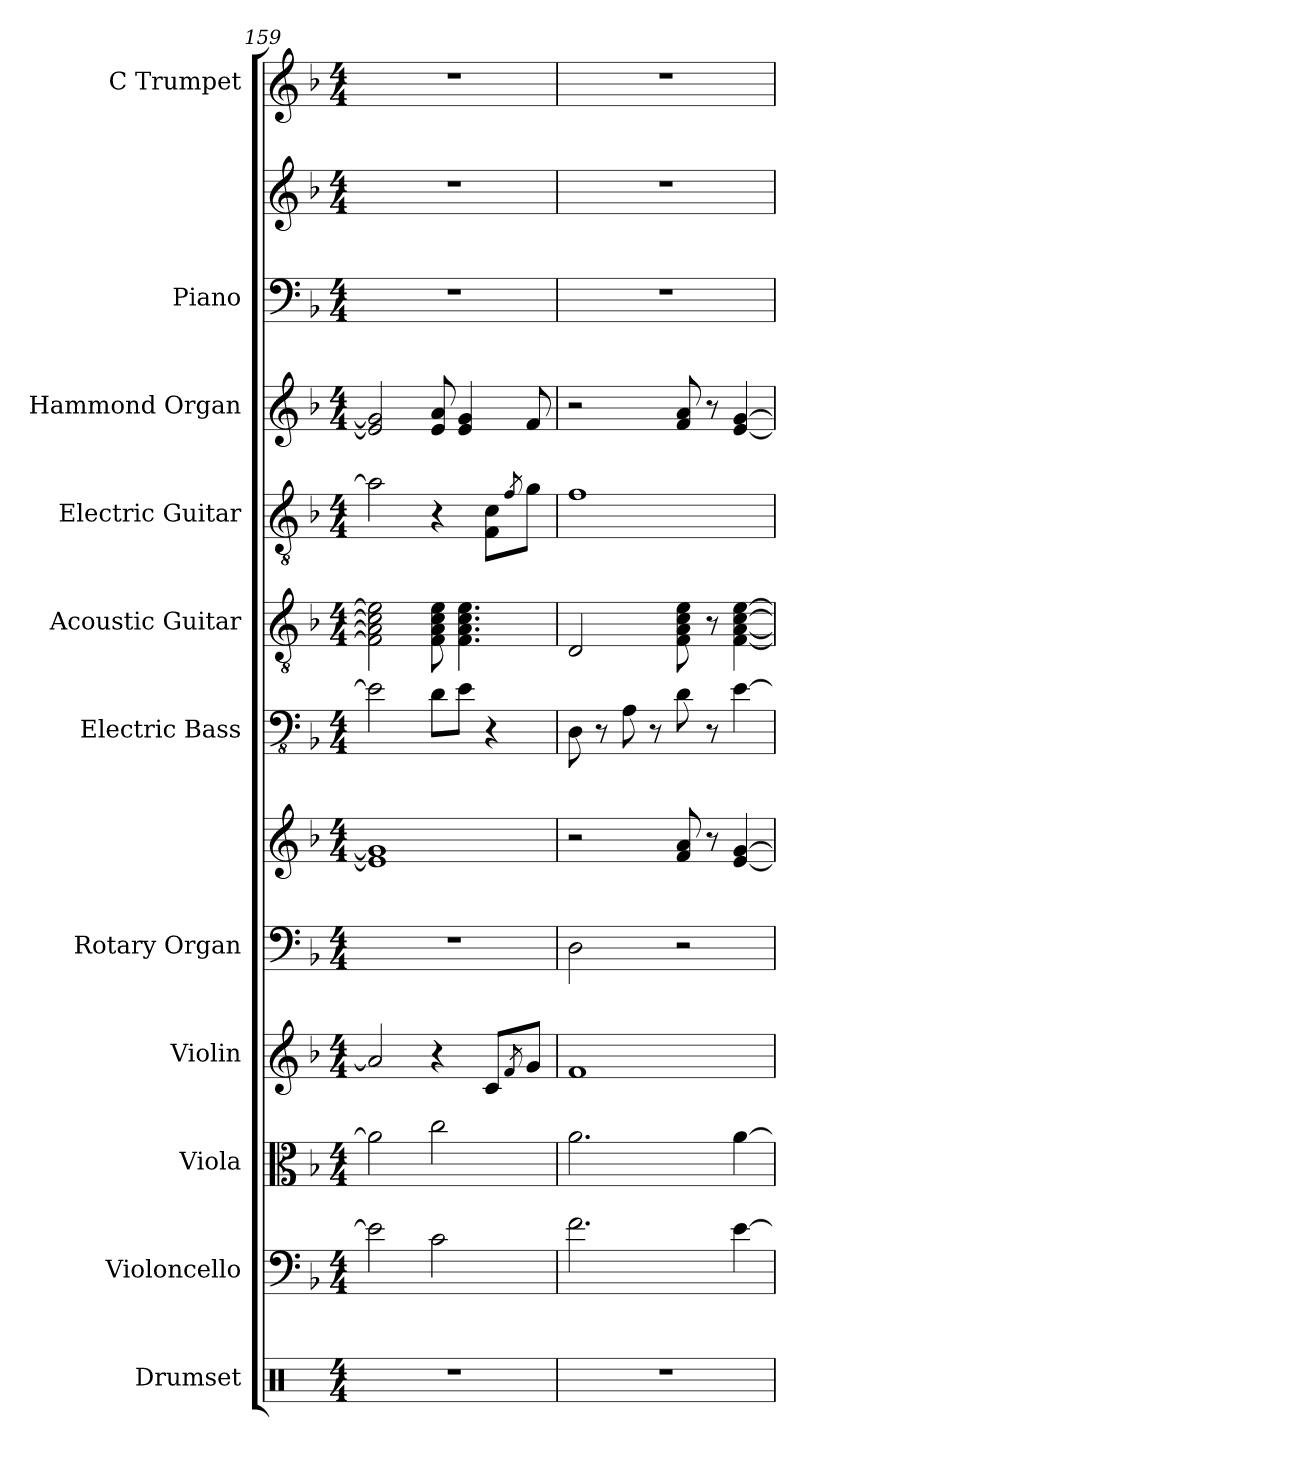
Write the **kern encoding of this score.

**kern	**kern	**kern	**kern	**kern	**kern	**kern	**kern	**kern	**kern	**kern	**kern	**kern
*part11	*part10	*part9	*part8	*part7	*part7	*part6	*part5	*part4	*part3	*part2	*part2	*part1
*staff13	*staff12	*staff11	*staff10	*staff9	*staff8	*staff7	*staff6	*staff5	*staff4	*staff3	*staff2	*staff1
*I"Drumset	*I"Violoncello	*I"Viola	*I"Violin	*I"Rotary Organ	*	*I"Electric Bass	*I"Acoustic Guitar	*I"Electric Guitar	*I"Hammond Organ	*I"Piano	*	*I"C Trumpet
*I'Drs.	*I'Vc.	*I'Vla.	*I'Vln.	*I'Rot. Org.	*	*I'El. B.	*I'Guit.	*I'El. Guit.	*I'Hm. Org.	*I'Pno.	*	*I'C Tpt.
*clefX	*clefF4	*clefC3	*clefG2	*clefF4	*clefG2	*clefFv4	*clefGv2	*clefGv2	*clefG2	*clefF4	*clefG2	*clefG2
*k[]	*k[b-]	*k[b-]	*k[b-]	*k[b-]	*k[b-]	*k[b-]	*k[b-]	*k[b-]	*k[b-]	*k[b-]	*k[b-]	*k[b-]
*M4/4	*M4/4	*M4/4	*M4/4	*M4/4	*M4/4	*M4/4	*M4/4	*M4/4	*M4/4	*M4/4	*M4/4	*M4/4
=159	=159	=159	=159	=159	=159	=159	=159	=159	=159	=159	=159	=159
1r	2e\]	2a\]	2a/]	1r	1e] 1g]	2E\]	2F\] 2A\] 2c\] 2e\]	2a\]	2e/] 2g/]	1r	1r	1r
.	2c\	2cc\	4r	.	.	8D\L	8F\ 8A\ 8c\ 8e\	4r	8e/ 8a/	.	.	.
.	.	.	.	.	.	8E\J	4.F\ 4.A\ 4.c\ 4.e\	.	4e/ 4g/	.	.	.
.	.	.	8c/L	.	.	4r	.	8F\ 8c\L	.	.	.	.
.	.	.	8qf/	.	.	.	.	8qf/	.	.	.	.
.	.	.	8g/J	.	.	.	.	8g\J	8f/	.	.	.
!!LO:PB:g=z
=160	=160	=160	=160	=160	=160	=160	=160	=160	=160	=160	=160	=160
1r	2.f\	2.a\	1f	2D\	2r	8DD\	2D/	1f	2r	1r	1r	1r
.	.	.	.	.	.	8r	.	.	.	.	.	.
.	.	.	.	.	.	8AA\	.	.	.	.	.	.
.	.	.	.	.	.	8r	.	.	.	.	.	.
.	.	.	.	2r	8f/ 8a/	8D\	8F\ 8A\ 8c\ 8e\	.	8f/ 8a/	.	.	.
.	.	.	.	.	8r	8r	8r	.	8r	.	.	.
.	[4e\	[4a\	.	.	[4e/ [4g/	[4E\	[4F\ [4A\ [4c\ [4e\	.	[4e/ [4g/	.	.	.
=	=	=	=	=	=	=	=	=	=	=	=	=
*-	*-	*-	*-	*-	*-	*-	*-	*-	*-	*-	*-	*-
